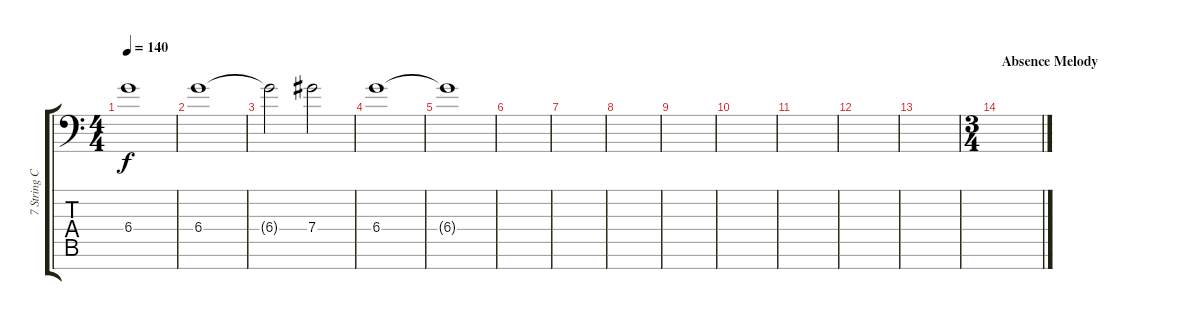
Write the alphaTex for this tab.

\track ("7 String Clean II" "7 String C") {instrument electricguitarjazz}
\staff {score tabs}
\tuning (Eb4 Bb3 Gb3 Db3 Ab2 Eb2 Bb1) {hide}
\ts (4 4)
\tempo 140
\clef f4
\ks c
6.4{t}.1{dy f} |
6.4.1 |
6.4{t}.2 7.4.2 |
6.4.1 |
6.4{t}.1 |
|
|
|
|
|
|
|
|
\ts (3 4)
\section ("" "Absence Melody")
